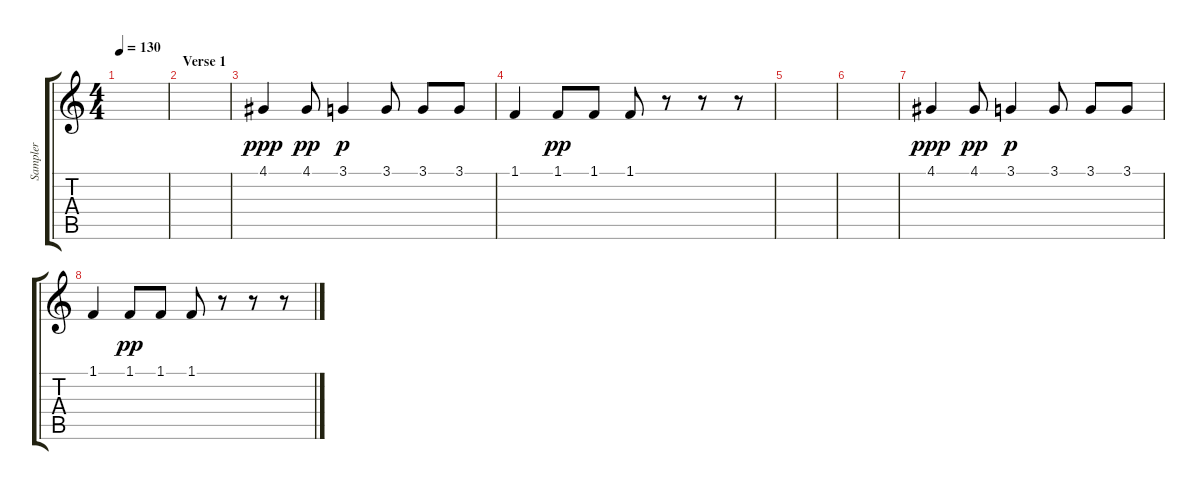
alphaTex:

\track ("Sampler" "Sampler") {instrument vibraphone}
\staff {score tabs}
\tuning (E4 B3 G3 D3 A2 E2) {hide}
\ts (4 4)
\tempo 130
\clef g2
\ks c
|
\section ("" "Verse 1")
|
4.1.4{dy ppp} 4.1.8{dy pp} 3.1.4{dy p} 3.1.8 3.1.8 3.1.8 |
1.1.4 1.1.8{dy pp} 1.1.8 1.1.8 r.8 r.8 r.8 |
|
|
4.1.4{dy ppp} 4.1.8{dy pp} 3.1.4{dy p} 3.1.8 3.1.8 3.1.8 |
1.1.4 1.1.8{dy pp} 1.1.8 1.1.8 r.8 r.8 r.8
